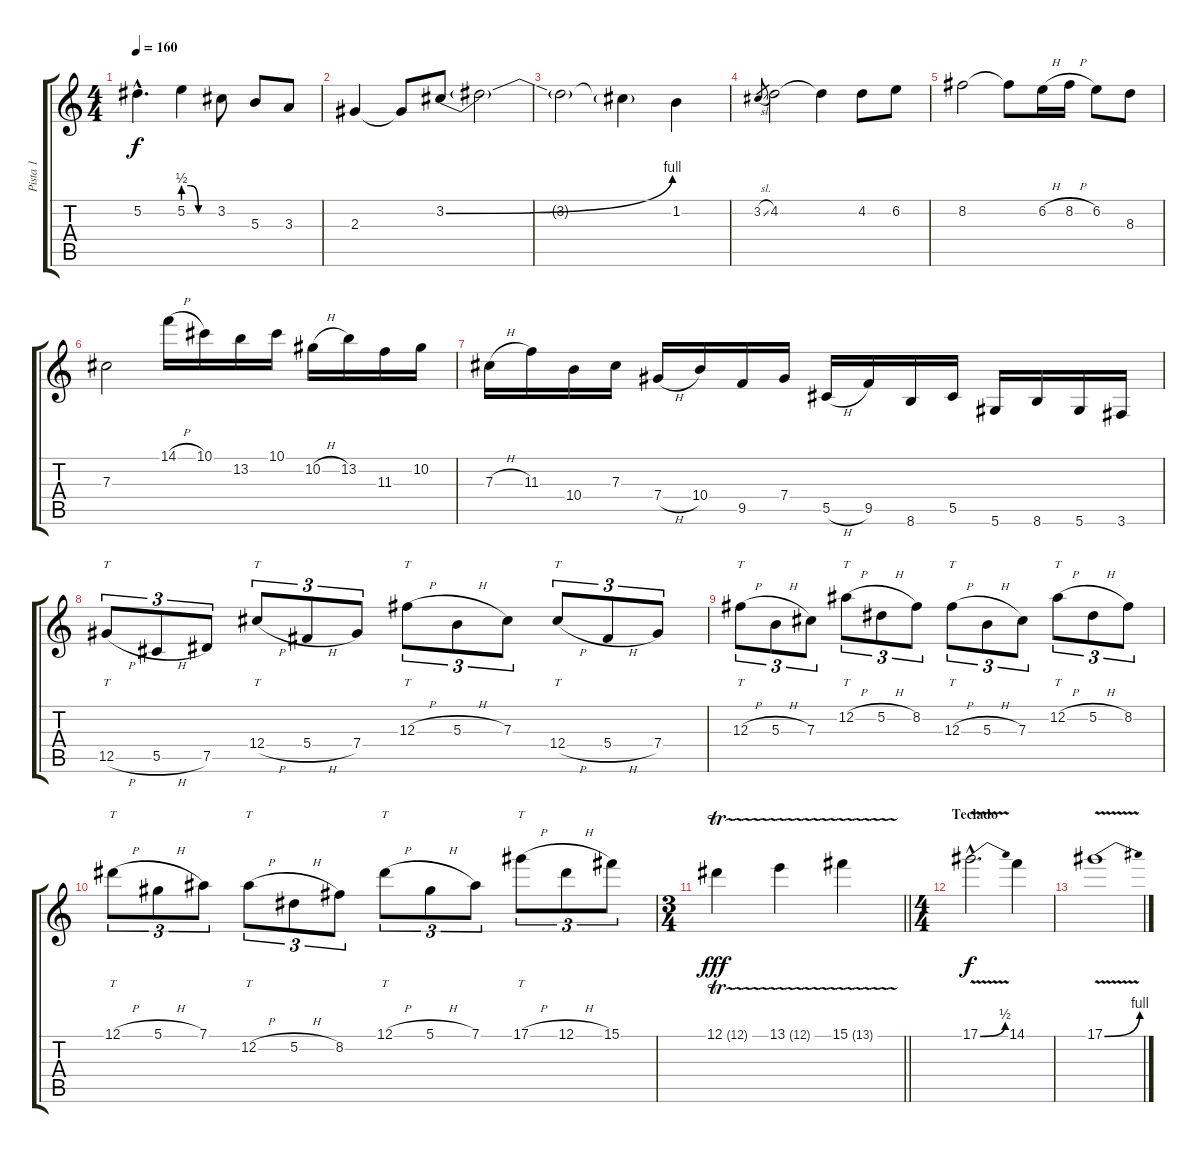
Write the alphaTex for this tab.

\track ("Pista 1" "Pista 1") {instrument distortionguitar}
\staff {score tabs}
\tuning (Eb4 Bb3 Gb3 Db3 Ab2 Eb2) {hide}
\ts (4 4)
\tempo 160
\clef g2
\ks c
5.2{hac t}.4{d dy f} 5.2{be (custom 0 2 15 2 30 0 60 0)}.4 3.2.8 5.3.8 3.3.8 |
2.3.4 2.3{t}.8 3.2{be (bend 0 0 60 4)}.8 3.2{t}.2 |
3.2{t}.2 3.2{t}.4 1.2.4 |
3.2{sl}.8{gr} 4.2.2 4.2{t}.4 4.2.8 6.2.8 |
8.2.2 8.2{t}.8 6.2{h}.16 8.2{h}.16 6.2.8 8.3.8 |
7.3.2 14.1{h}.16 10.1.16 13.2.16 10.1.16 10.2{h}.16 13.2.16 11.3.16 10.2.16 |
7.3{h}.16 11.3.16 10.4.16 7.3.16 7.4{h}.16 10.4.16 9.5.16 7.4.16 5.5{h}.16 9.5.16 8.6.16 5.5.16 5.6.16 8.6.16 5.6.16 3.6.16 |
12.5{h}.8{tt tu (3 2)} 5.5{h}.8{tu (3 2)} 7.5.8{tu (3 2)} 12.4{h}.8{tt tu (3 2)} 5.4{h}.8{tu (3 2)} 7.4.8{tu (3 2)} 12.3{h}.8{tt tu (3 2)} 5.3{h}.8{tu (3 2)} 7.3.8{tu (3 2)} 12.4{h}.8{tt tu (3 2)} 5.4{h}.8{tu (3 2)} 7.4.8{tu (3 2)} |
12.3{h}.8{tt tu (3 2)} 5.3{h}.8{tu (3 2)} 7.3.8{tu (3 2)} 12.2{h}.8{tt tu (3 2)} 5.2{h}.8{tu (3 2)} 8.2.8{tu (3 2)} 12.3{h}.8{tt tu (3 2)} 5.3{h}.8{tu (3 2)} 7.3.8{tu (3 2)} 12.2{h}.8{tt tu (3 2)} 5.2{h}.8{tu (3 2)} 8.2.8{tu (3 2)} |
12.1{h}.8{tt tu (3 2)} 5.1{h}.8{tu (3 2)} 7.1.8{tu (3 2)} 12.2{h}.8{tt tu (3 2)} 5.2{h}.8{tu (3 2)} 8.2.8{tu (3 2)} 12.1{h}.8{tt tu (3 2)} 5.1{h}.8{tu (3 2)} 7.1.8{tu (3 2)} 17.1{h}.8{tt tu (3 2)} 12.1{h}.8{tu (3 2)} 15.1.8{tu (3 2)} |
\ts (3 4)
\barLineRight lightlight
12.1{tr (12 64)}.4{dy fff} 13.1{tr (12 64)}.4 15.1{tr (13 64)}.4 |
\ts (4 4)
\section ("" "Teclado")
17.1{be (bend 0 0 60 2) v hac}.2{d dy f} 14.1.4 |
17.1{be (bend 0 0 60 4) v}.1
